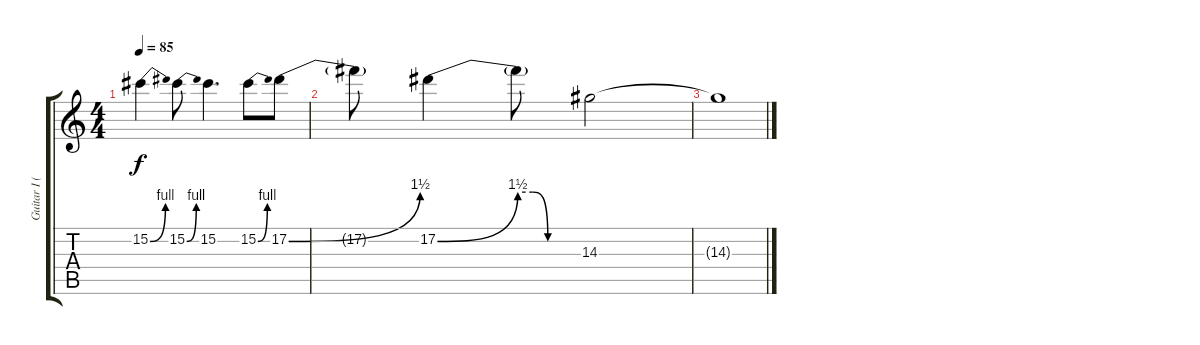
\track ("Guitar I (Richard Fortus)" "Guitar I (") {instrument distortionguitar}
\staff {score tabs}
\tuning (Eb4 Bb3 Gb3 Db3 Ab2 Eb2) {hide}
\ts (4 4)
\tempo 85
\clef g2
\ks c
15.2{be (bend 0 0 60 4)}.4{dy f} 15.2{be (bend 0 0 60 4)}.8 15.2.4{d} 15.2{be (bend 0 0 60 4)}.8 17.2{be (bend 0 0 60 6)}.8 |
17.2{t}.8 17.2{be (bend 0 0 60 6)}.4 17.2{be (custom 0 6 15 6 30 0 60 0) t}.8 14.3.2 |
14.3{t}.1
